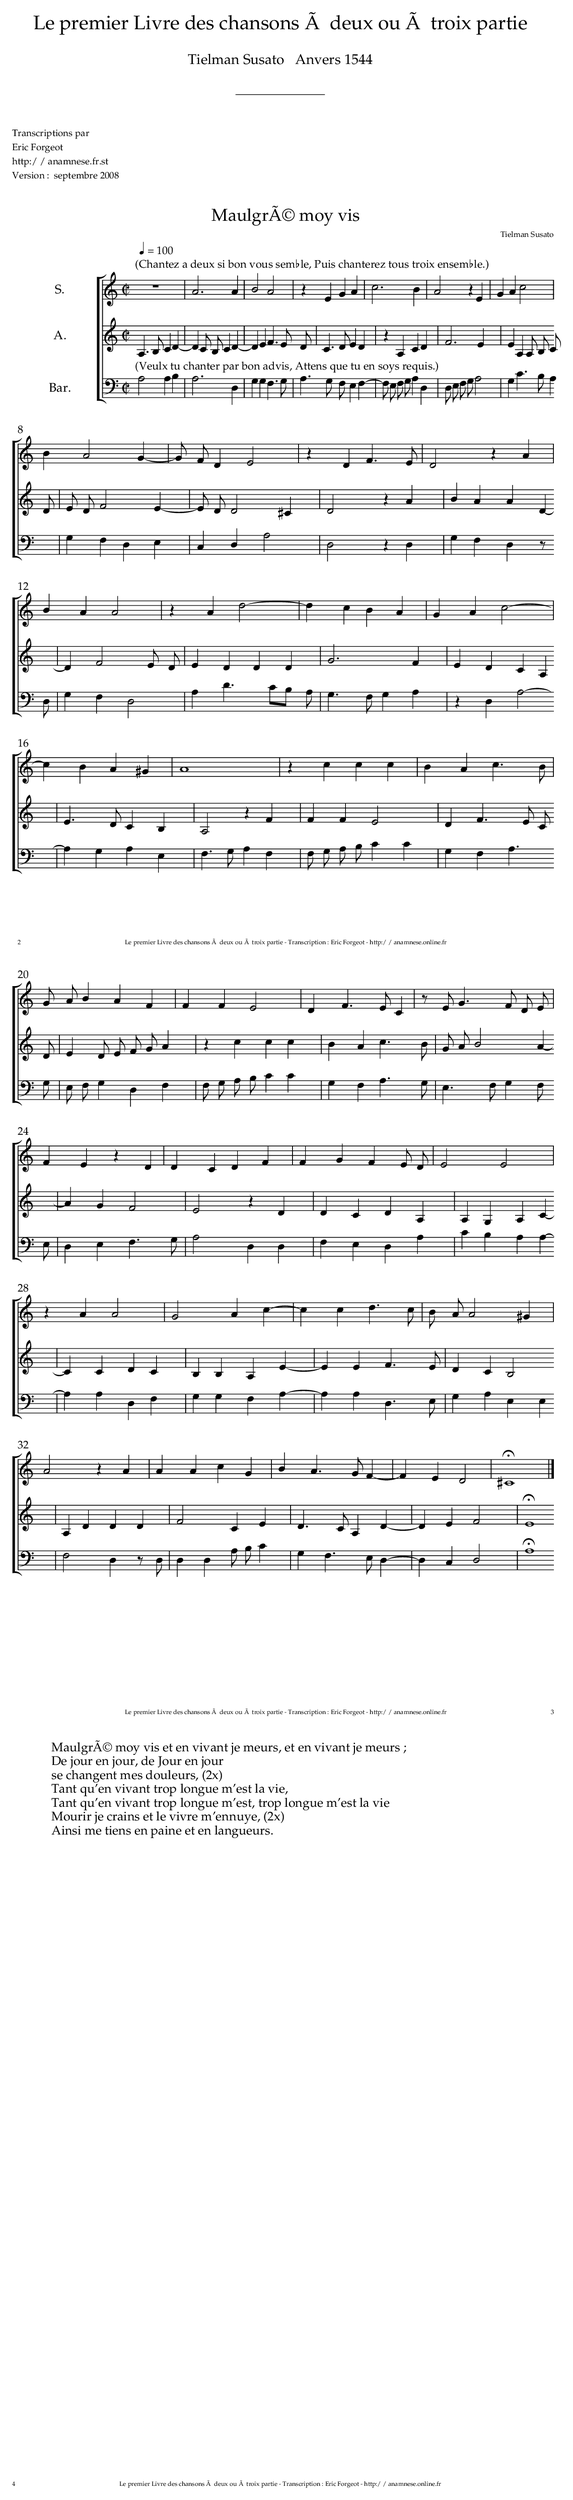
X:1
T:Maulgré moy vis
C:Tielman Susato
M:C|
L:1/ 4
Q:1/ 4=100
K:C
%%staves [1 | 2 | 3]
V:1 nm="S."
V:2 nm="A."
V:3 nm="Bar."
V:1
"(Chantez a deux si bon vous semble, Puis chanterez tous troix ensemble.)"
z4 | A3A | B2A2 | zEGA | c3B | A2 zE | GAc2 |
BA2G-|G/ F/ DE2 | z D F>E | D2 z A |
BAA2 | zA d2-|d cBA | GAc2-|
c BA^G | A4 | zccc | BAc>B |
G/  A/  BAF | FFE2 | DF>E C | z/  E/  G>F D/  E/  |
FEzD | DCDF | FGF E/ D/  | E2E2 |
zAA2 | G2Ac-|c cd>c | B/ A/  A2 ^G |
A2 zA | AAcG | BA>GF-|FED2 | H^C4 |]
V:2
K:C treble
A,>B, CD-|D C/ B,/ CD-|DEF3/ 2 E/ 4D/ 4 |
C>DED | z A,CD | F3E | EA, A,/ B,/ C/ D/  |
E/ D/  F2 E-|E/ D/  D2 ^C | D2 zA | BAAD-|
D F2 E/ D/  | EDDD | G3F | EDCA, |
E>D CB, | A,2 zF | FFE2 | DF>E C/  D/  |
E D/ E/  F/ G/  A | z ccc | B A c>B | G/ A/  B2 A-|
AGF2 | E2 zD | DCDA, | A,G,A,C-|
C CDC | B,B,A, E-|EEF>E | DCB,2 |
A,DDD | F2 CE | D>CA,D-|DEF2 | HE4 |]
V:3
"(Veulx tu chanter par bon advis, Attens que tu en soys requis.)"
K:C bass
a2 ab | a3 d | ggf>g |
a3/ 2 g/ 4f/ 4 e f-|f/ e/ f/ g/  a d | d/ e/ f/ g/  a2 | gc'>ba |
gfde | cda2 | d2 zd | gfd z/ d/  |
gfd2 | a d'>c'b/ a/  | g>f ga | zd a2-|
agae | f>g af | f/ g/ a/ b/  c'c' | gfa>g |
e/  f/  gdf | f/ g/ a/ b/  c'c' | gfa>g | e>f g f/ e/  |
def>g | a2 dd | feda | c'baa-|
aadf | ggfa-|aad>e | gaee |
f2dz/ d/  | dd a/ b/  c' | gf>ed-|dcd2 | Ha4 |]
W:Maulgré moy vis et en vivant je meurs, et en vivant je meurs ;
W:De jour en jour, de Jour en jour
W:se changent mes douleurs, (2x)
W:Tant qu'en vivant trop longue m'est la vie,
W:Tant qu'en vivant trop longue m'est, trop longue m'est la vie
W:Mourir je crains et le vivre m'ennuye, (2x)
W:Ainsi me tiens en paine et en langueurs.
